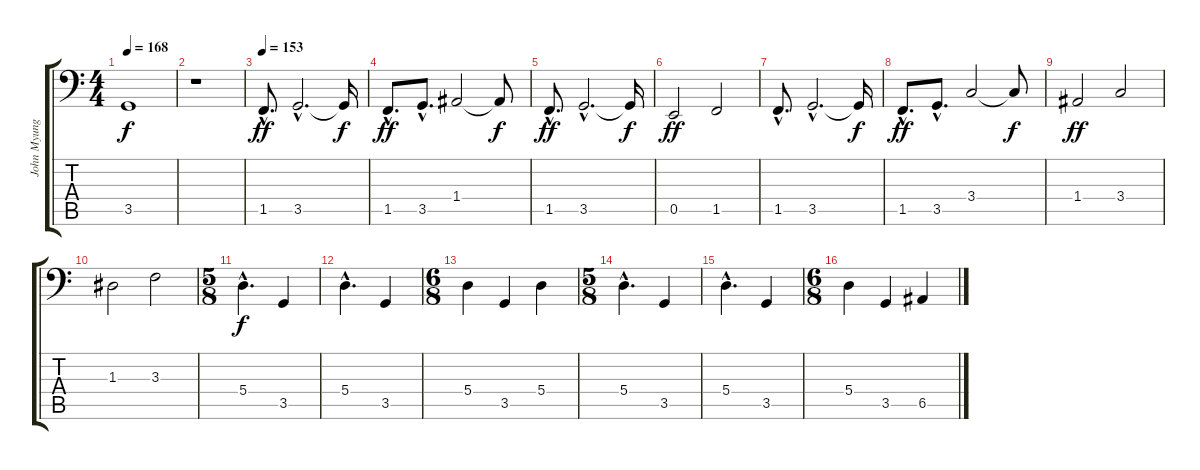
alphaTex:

\track ("John Myung Bass" "John Myung") {instrument electricbasspick}
\staff {score tabs}
\tuning (C3 G2 D2 A1 E1 B0) {hide}
\ts (4 4)
\tempo 168
\clef f4
\ks c
3.5.1{dy f} |
r.1 |
\tempo 153
1.5{hac}.8{d dy ff} 3.5{hac}.2{d} 3.5{t}.16{dy f} |
1.5{hac}.8{d dy ff} 3.5{hac}.8{d} 1.4.2 1.4{t}.8{dy f} |
1.5{hac}.8{d dy ff} 3.5{hac}.2{d} 3.5{t}.16{dy f} |
0.5.2{dy ff} 1.5.2 |
1.5{hac}.8{d} 3.5{hac}.2{d} 3.5{t}.16{dy f} |
1.5{hac}.8{d dy ff} 3.5{hac}.8{d} 3.4.2 3.4{t}.8{dy f} |
1.4.2{dy ff} 3.4.2 |
1.3.2 3.3.2 |
\ts (5 8)
5.4{hac}.4{d dy f} 3.5.4 |
5.4{hac}.4{d} 3.5.4 |
\ts (6 8)
5.4.4 3.5.4 5.4.4 |
\ts (5 8)
5.4{hac}.4{d} 3.5.4 |
5.4{hac}.4{d} 3.5.4 |
\ts (6 8)
5.4.4 3.5.4 6.5.4
